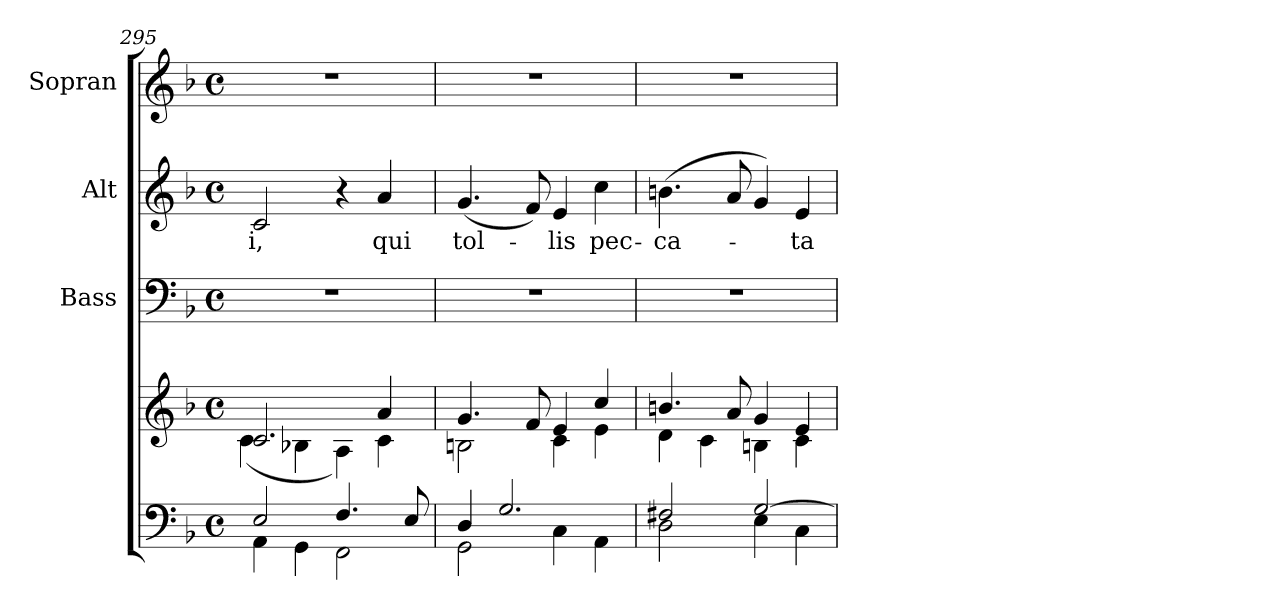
**kern	**kern	**kern	**kern	**text	**kern
*part4	*part4	*part3	*part2	*part2	*part1
*staff5	*staff4	*staff3	*staff2	*staff2	*staff1
*	*	*I"Bass	*I"Alt	*	*I"Sopran
*	*	*I'B.	*I'A.	*	*I'S.
*clefF4	*clefG2	*clefF4	*clefG2	*	*clefG2
*k[b-]	*k[b-]	*k[b-]	*k[b-]	*	*k[b-]
*F:	*F:	*F:	*F:	*	*F:
*M4/4	*M4/4	*M4/4	*M4/4	*	*M4/4
*met(c)	*met(c)	*met(c)	*met(c)	*	*met(c)
=295	=295	=295	=295	=295	=295
*^	*^	*	*	*	*
!	!	!	!	!	!	!LO:LY:b	!
2E/	4AA\	2.c/	(<4c\	1r	2c/	-i,	1r
.	4GG\	.	4B-X\	.	.	.	.
4.F/	2FF\	.	4A\)	.	4r	.	.
!	!	!	!	!	!	!LO:LY:b	!
.	.	4a/	4c\	.	4a/	qui	.
8E/	.	.	.	.	.	.	.
=296	=296	=296	=296	=296	=296	=296	=296
!	!	!	!	!	!	!LO:LY:b	!
4D/	2GG\	4.g/	2Bn\	1r	(<4.g/	tol-	1r
2.G/	.	.	.	.	.	.	.
.	.	8f/	.	.	8f/)	.	.
!	!	!	!	!	!	!LO:LY:b	!
.	4C\	4e/	4c\	.	4e/	-lis	.
!	!	!	!	!	!	!LO:LY:b	!
.	4AA\	4cc/	4e\	.	4cc\	pec-	.
=297	=297	=297	=297	=297	=297	=297	=297
!	!	!	!	!	!	!LO:LY:b	!
2F#X/	2D\	4.bn/	4d\	1r	(>4.bn\	-ca-	1r
.	.	.	4c\	.	.	.	.
.	.	8a/	.	.	8a/	.	.
[>2G/	4E\	4g/	4Bn\	.	4g/)	.	.
!	!	!	!	!	!	!LO:LY:b	!
.	4C\	4e/	4c\	.	4e/	-ta	.
*v	*v	*	*	*	*	*	*
*	*v	*v	*	*	*	*
=	=	=	=	=	=
*-	*-	*-	*-	*-	*-
